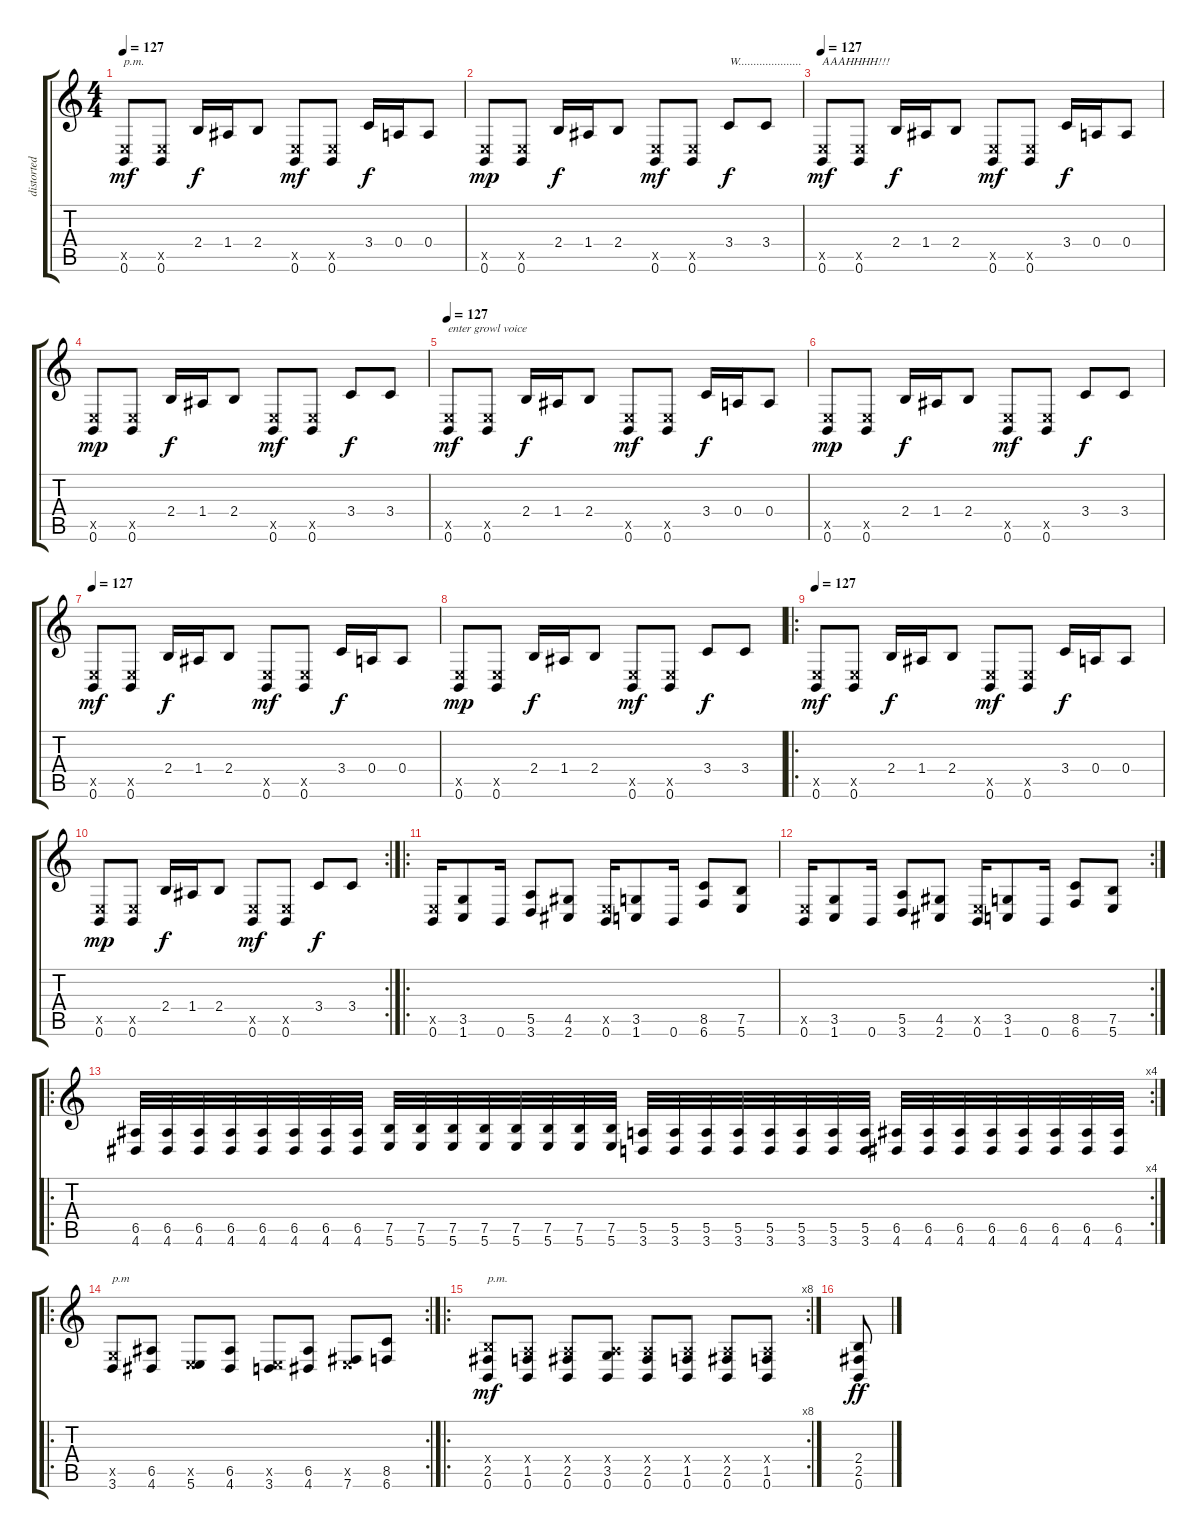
\track ("distorted" "distorted") {instrument distortionguitar}
\staff {score tabs}
\tuning (B3 Gb3 D3 A2 E2 B1) {hide}
\ts (4 4)
\tempo 127
\clef g2
\ks c
(0.5{x} 0.6).8{txt "p.m." dy mf instrument distortionguitar} (0.5{x} 0.6).8 2.4.16{dy f} 1.4.16 2.4.8 (0.5{x} 0.6).8{dy mf} (0.5{x} 0.6).8 3.4.16{dy f} 0.4.16 0.4.8 |
(0.5{x} 0.6).8{dy mp} (0.5{x} 0.6).8 2.4.16{dy f} 1.4.16 2.4.8 (0.5{x} 0.6).8{dy mf} (0.5{x} 0.6).8 3.4.8{txt "W....................." dy f} 3.4.8 |
\tempo 127
(0.5{x} 0.6).8{txt "AAAHHHH!!!" dy mf} (0.5{x} 0.6).8 2.4.16{dy f} 1.4.16 2.4.8 (0.5{x} 0.6).8{dy mf} (0.5{x} 0.6).8 3.4.16{dy f} 0.4.16 0.4.8 |
(0.5{x} 0.6).8{dy mp} (0.5{x} 0.6).8 2.4.16{dy f} 1.4.16 2.4.8 (0.5{x} 0.6).8{dy mf} (0.5{x} 0.6).8 3.4.8{dy f} 3.4.8 |
\tempo 127
(0.5{x} 0.6).8{txt "enter growl voice" dy mf} (0.5{x} 0.6).8 2.4.16{dy f} 1.4.16 2.4.8 (0.5{x} 0.6).8{dy mf} (0.5{x} 0.6).8 3.4.16{dy f} 0.4.16 0.4.8 |
(0.5{x} 0.6).8{dy mp} (0.5{x} 0.6).8 2.4.16{dy f} 1.4.16 2.4.8 (0.5{x} 0.6).8{dy mf} (0.5{x} 0.6).8 3.4.8{dy f} 3.4.8 |
\tempo 127
(0.5{x} 0.6).8{dy mf} (0.5{x} 0.6).8 2.4.16{dy f} 1.4.16 2.4.8 (0.5{x} 0.6).8{dy mf} (0.5{x} 0.6).8 3.4.16{dy f} 0.4.16 0.4.8 |
(0.5{x} 0.6).8{dy mp} (0.5{x} 0.6).8 2.4.16{dy f} 1.4.16 2.4.8 (0.5{x} 0.6).8{dy mf} (0.5{x} 0.6).8 3.4.8{dy f} 3.4.8 |
\ro
\tempo 127
(0.5{x} 0.6).8{dy mf} (0.5{x} 0.6).8 2.4.16{dy f} 1.4.16 2.4.8 (0.5{x} 0.6).8{dy mf} (0.5{x} 0.6).8 3.4.16{dy f} 0.4.16 0.4.8 |
\rc 2
(0.5{x} 0.6).8{dy mp} (0.5{x} 0.6).8 2.4.16{dy f} 1.4.16 2.4.8 (0.5{x} 0.6).8{dy mf} (0.5{x} 0.6).8 3.4.8{dy f} 3.4.8 |
\ro
(0.5{x} 0.6).16 (3.5 1.6).8 0.6.16 (5.5 3.6).8 (4.5 2.6).8 (0.5{x} 0.6).16 (3.5 1.6).8 0.6.16 (8.5 6.6).8 (7.5 5.6).8 |
\rc 2
(0.5{x} 0.6).16 (3.5 1.6).8 0.6.16 (5.5 3.6).8 (4.5 2.6).8 (0.5{x} 0.6).16 (3.5 1.6).8 0.6.16 (8.5 6.6).8 (7.5 5.6).8 |
\ro
\rc 4
(6.5 4.6).32 (6.5 4.6).32 (6.5 4.6).32 (6.5 4.6).32 (6.5 4.6).32 (6.5 4.6).32 (6.5 4.6).32 (6.5 4.6).32 (7.5 5.6).32 (7.5 5.6).32 (7.5 5.6).32 (7.5 5.6).32 (7.5 5.6).32 (7.5 5.6).32 (7.5 5.6).32 (7.5 5.6).32 (5.5 3.6).32 (5.5 3.6).32 (5.5 3.6).32 (5.5 3.6).32 (5.5 3.6).32 (5.5 3.6).32 (5.5 3.6).32 (5.5 3.6).32 (6.5 4.6).32 (6.5 4.6).32 (6.5 4.6).32 (6.5 4.6).32 (6.5 4.6).32 (6.5 4.6).32 (6.5 4.6).32 (6.5 4.6).32 |
\ro
\rc 2
(3.5{x} 3.6).8{txt "p.m"} (6.5 4.6).8 (0.5{x} 5.6).8 (6.5 4.6).8 (0.5{x} 3.6).8 (6.5 4.6).8 (0.5{x} 7.6).8 (8.5 6.6).8 |
\ro
\rc 8
(2.4{x} 2.5 0.6).8{txt "p.m." dy mf} (0.4{x} 1.5 0.6).8 (0.4{x} 2.5 0.6).8 (0.4{x} 3.5 0.6).8 (0.4{x} 2.5 0.6).8 (0.4{x} 1.5 0.6).8 (0.4{x} 2.5 0.6).8 (0.4{x} 1.5 0.6).8 |
(2.4 2.5 0.6).8{dy ff}
